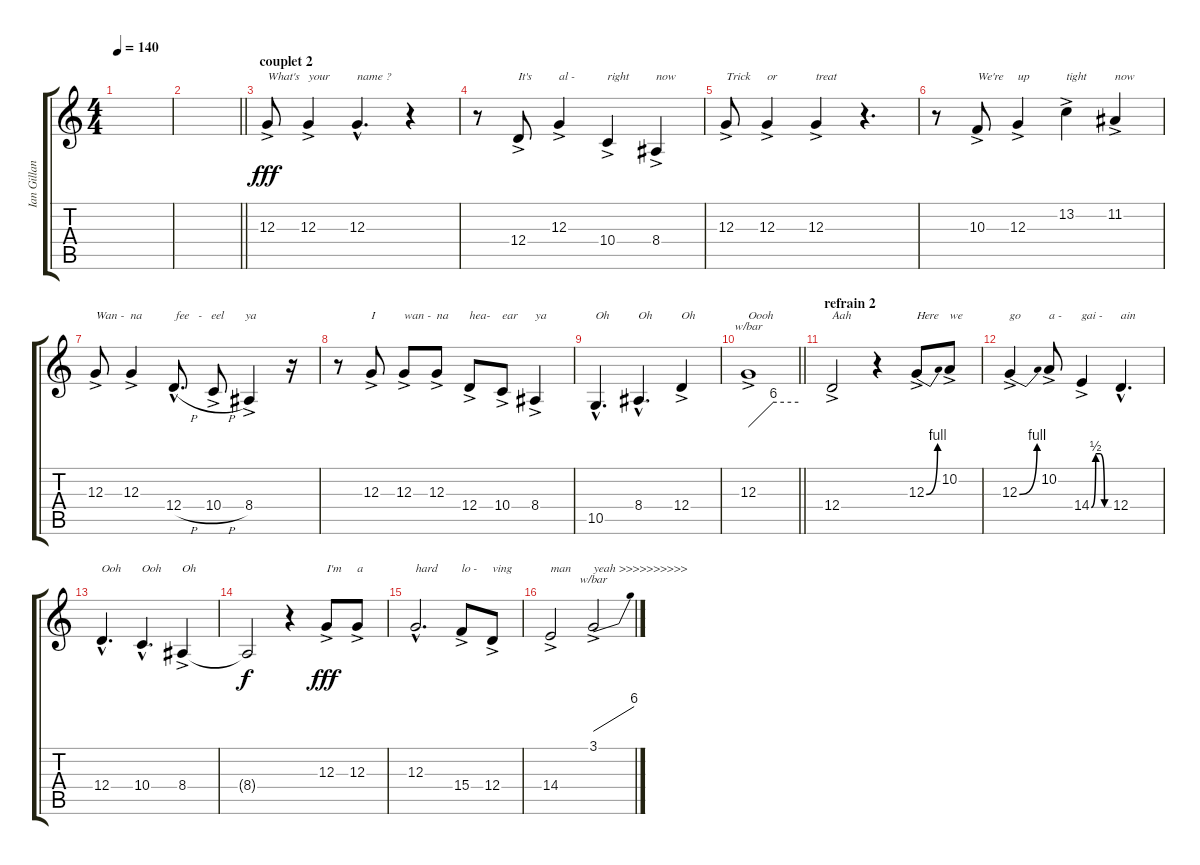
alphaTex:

\track ("Ian Gillan" "Ian Gillan") {instrument tenorsax}
\staff {score tabs}
\tuning (E4 B3 G3 D3 A2 E2) {hide}
\ts (4 4)
\tempo 140
\clef g2
\ks c
|
\barLineRight lightlight
|
\section ("" "couplet 2")
12.3{ac}.8{txt "What's" dy fff} 12.3{ac}.4{txt "your"} 12.3{hac}.4{d txt "name ?"} r.4 |
r.8 12.4{ac}.8{txt "It's"} 12.3{ac}.4{txt "al -"} 10.4{ac}.4{txt "right"} 8.4{ac}.4{txt "now"} |
12.3{ac}.8{txt "Trick"} 12.3{ac}.4{txt "or"} 12.3{ac}.4{txt "treat"} r.4{d} |
r.8 10.3{ac}.8{txt "We're"} 12.3{ac}.4{txt "up"} 13.2{ac}.4{txt "tight"} 11.2{ac}.4{txt "now"} |
12.3{ac}.8{txt "Wan -  na           fee   -   eel       ya"} 12.3{ac}.4 12.4{h hac}.8{d} 10.4{h ac}.8 8.4{ac}.4 r.16 |
r.8 12.3{ac}.8{txt "I"} 12.3{ac}.8{txt "wan -"} 12.3{ac}.8{txt "na"} 12.4{ac}.8{txt "hea- "} 10.4{ac}.8{txt "ear"} 8.4{ac}.4{txt "ya"} |
10.5{hac}.4{d txt "Oh"} 8.4{hac}.4{d txt "Oh"} 12.4{ac}.4{txt "Oh"} |
\barLineRight lightlight
12.3{ac}.1{tbe (custom default 0 0 30 24 60 24) txt "Oooh"} |
\section ("" "refrain 2")
12.4{ac}.2{txt "Aah"} r.4 12.3{be (bend 0 0 60 4) ac}.8{txt "Here"} 10.2{ac}.8{txt "we"} |
12.3{be (bend 0 0 60 4) ac}.4{txt "go"} 10.2{ac}.8{txt "a -"} 14.4{be (custom 0 0 15 2 30 2 45 0 60 0) ac}.4{txt "gai -"} 12.4{hac}.4{d txt "ain"} |
12.4{hac}.4{d txt "Ooh"} 10.4{hac}.4{d txt "Ooh"} 8.4{ac}.4{txt "Oh"} |
8.4{t}.2{dy f} r.4 12.3{ac}.8{txt "I'm" dy fff} 12.3{ac}.8{txt "a"} |
12.3{hac}.2{d txt "hard"} 15.4{ac}.8{txt "lo -"} 12.4{ac}.8{txt "ving"} |
14.4{ac}.2{txt "man"} 3.1{ac}.2{tbe (dive default 0 0 60 24) txt "yeah >>>>>>>>>>"}
